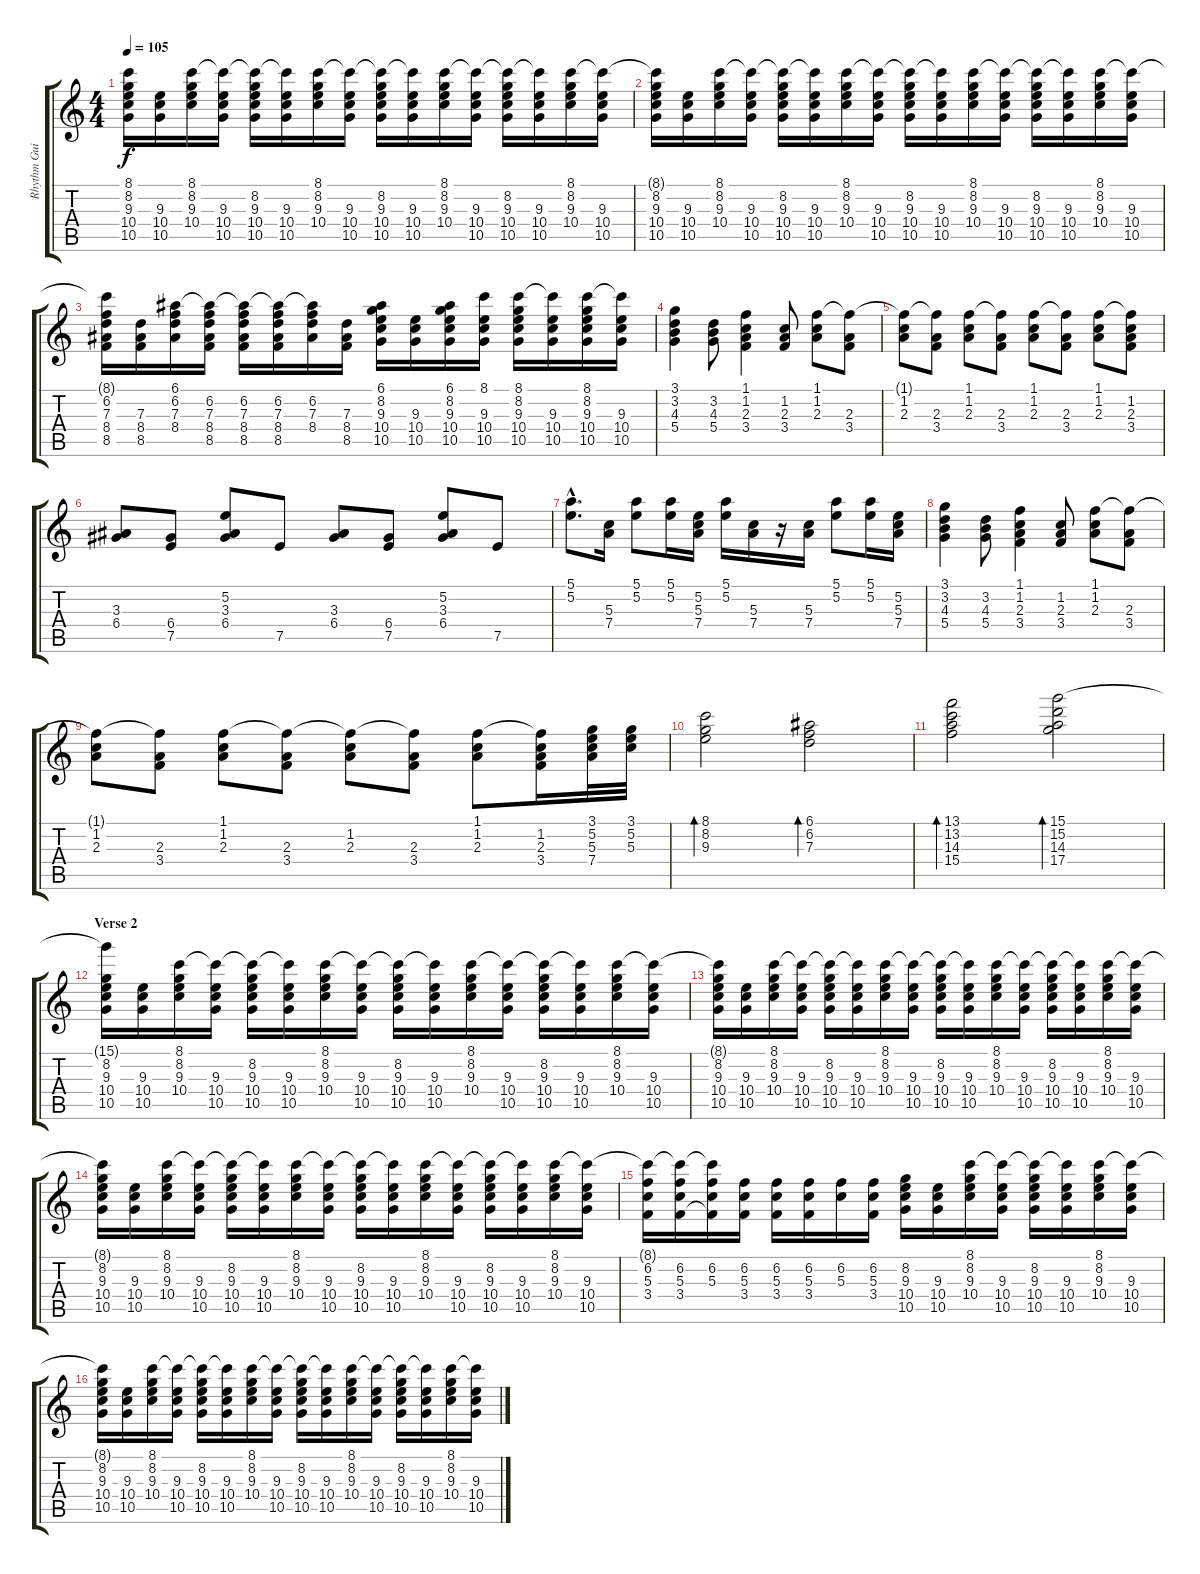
\track ("Rhythm Guitar" "Rhythm Gui") {instrument electricguitarclean}
\staff {score tabs}
\tuning (E4 B3 G3 D3 A2 E2) {hide}
\ts (4 4)
\tempo 105
\clef g2
\ks c
(8.1{t} 8.2 9.3 10.4 10.5).16{dy f} (9.3 10.4 10.5).16 (8.1 8.2 9.3 10.4).16 (8.1{t} 9.3 10.4 10.5).16 (8.1{t} 8.2 9.3 10.4 10.5).16 (8.1{t} 9.3 10.4 10.5).16 (8.1 8.2 9.3 10.4).16 (8.1{t} 9.3 10.4 10.5).16 (8.1{t} 8.2 9.3 10.4 10.5).16 (8.1{t} 9.3 10.4 10.5).16 (8.1 8.2 9.3 10.4).16 (8.1{t} 9.3 10.4 10.5).16 (8.1{t} 8.2 9.3 10.4 10.5).16 (8.1{t} 9.3 10.4 10.5).16 (8.1 8.2 9.3 10.4).16 (8.1{t} 9.3 10.4 10.5).16 |
(8.1{t} 8.2 9.3 10.4 10.5).16 (9.3 10.4 10.5).16 (8.1 8.2 9.3 10.4).16 (8.1{t} 9.3 10.4 10.5).16 (8.1{t} 8.2 9.3 10.4 10.5).16 (8.1{t} 9.3 10.4 10.5).16 (8.1 8.2 9.3 10.4).16 (8.1{t} 9.3 10.4 10.5).16 (8.1{t} 8.2 9.3 10.4 10.5).16 (8.1{t} 9.3 10.4 10.5).16 (8.1 8.2 9.3 10.4).16 (8.1{t} 9.3 10.4 10.5).16 (8.1{t} 8.2 9.3 10.4 10.5).16 (8.1{t} 9.3 10.4 10.5).16 (8.1 8.2 9.3 10.4).16 (8.1{t} 9.3 10.4 10.5).16 |
(8.1{t} 6.2 7.3 8.4 8.5).16 (7.3 8.4 8.5).16 (6.1 6.2 7.3 8.4).16 (6.1{t} 6.2 7.3 8.4 8.5).16 (6.1{t} 6.2 7.3 8.4 8.5).16 (6.1{t} 6.2 7.3 8.4 8.5).16 (6.1{t} 6.2 7.3 8.4).16 (7.3 8.4 8.5).16 (6.1 8.2 9.3 10.4 10.5).16 (9.3 10.4 10.5).16 (6.1 8.2 9.3 10.4 10.5).16 (8.1 9.3 10.4 10.5).16 (8.1 8.2 9.3 10.4 10.5).16 (8.1{t} 9.3 10.4 10.5).16 (8.1 8.2 9.3 10.4 10.5).16 (8.1{t} 9.3 10.4 10.5).16 |
(3.1 3.2 4.3 5.4).4 (3.2 4.3 5.4).8 (1.1 1.2 2.3 3.4).4 (1.2 2.3 3.4).8 (1.1 1.2 2.3).8 (1.1{t} 2.3 3.4).8 |
(1.1{t} 1.2 2.3).8 (1.1{t} 2.3 3.4).8 (1.1 1.2 2.3).8 (1.1{t} 2.3 3.4).8 (1.1 1.2 2.3).8 (1.1{t} 2.3 3.4).8 (1.1 1.2 2.3).8 (1.1{t} 1.2 2.3 3.4).8 |
(3.3 6.4).8 (6.4 7.5).8 (5.2 3.3 6.4).8 7.5.8 (3.3 6.4).8 (6.4 7.5).8 (5.2 3.3 6.4).8 7.5.8 |
(5.1{hac} 5.2{hac}).8{d} (5.3 7.4).16 (5.1 5.2).8 (5.1 5.2).16 (5.2 5.3 7.4).16 (5.1 5.2).16 (5.3 7.4).16 r.16 (5.3 7.4).16 (5.1 5.2).8 (5.1 5.2).16 (5.2 5.3 7.4).16 |
(3.1 3.2 4.3 5.4).4 (3.2 4.3 5.4).8 (1.1 1.2 2.3 3.4).4 (1.2 2.3 3.4).8 (1.1 1.2 2.3).8 (1.1{t} 2.3 3.4).8 |
(1.1{t} 1.2 2.3).8 (1.1{t} 2.3 3.4).8 (1.1 1.2 2.3).8 (1.1{t} 2.3 3.4).8 (1.1{t} 1.2 2.3).8 (1.1{t} 2.3 3.4).8 (1.1 1.2 2.3).8 (1.1{t} 1.2 2.3 3.4).16 (3.1 5.2 5.3 7.4).32 (3.1 5.2 5.3).32 |
(8.1 8.2 9.3).2{bd 60} (6.1 6.2 7.3).2{bd 60} |
(13.1 13.2 14.3 15.4).2{bd 60} (15.1 15.2 14.3 17.4).2{bd 60} |
\section ("" "Verse 2")
(15.1{t} 8.2 9.3 10.4 10.5).16{volume 8} (9.3 10.4 10.5).16 (8.1 8.2 9.3 10.4).16 (8.1{t} 9.3 10.4 10.5).16 (8.1{t} 8.2 9.3 10.4 10.5).16 (8.1{t} 9.3 10.4 10.5).16 (8.1 8.2 9.3 10.4).16 (8.1{t} 9.3 10.4 10.5).16 (8.1{t} 8.2 9.3 10.4 10.5).16 (8.1{t} 9.3 10.4 10.5).16 (8.1 8.2 9.3 10.4).16 (8.1{t} 9.3 10.4 10.5).16 (8.1{t} 8.2 9.3 10.4 10.5).16 (8.1{t} 9.3 10.4 10.5).16 (8.1 8.2 9.3 10.4).16 (8.1{t} 9.3 10.4 10.5).16 |
(8.1{t} 8.2 9.3 10.4 10.5).16 (9.3 10.4 10.5).16 (8.1 8.2 9.3 10.4).16 (8.1{t} 9.3 10.4 10.5).16 (8.1{t} 8.2 9.3 10.4 10.5).16 (8.1{t} 9.3 10.4 10.5).16 (8.1 8.2 9.3 10.4).16 (8.1{t} 9.3 10.4 10.5).16 (8.1{t} 8.2 9.3 10.4 10.5).16 (8.1{t} 9.3 10.4 10.5).16 (8.1 8.2 9.3 10.4).16 (8.1{t} 9.3 10.4 10.5).16 (8.1{t} 8.2 9.3 10.4 10.5).16 (8.1{t} 9.3 10.4 10.5).16 (8.1 8.2 9.3 10.4).16 (8.1{t} 9.3 10.4 10.5).16 |
(8.1{t} 8.2 9.3 10.4 10.5).16 (9.3 10.4 10.5).16 (8.1 8.2 9.3 10.4).16 (8.1{t} 9.3 10.4 10.5).16 (8.1{t} 8.2 9.3 10.4 10.5).16 (8.1{t} 9.3 10.4 10.5).16 (8.1 8.2 9.3 10.4).16 (8.1{t} 9.3 10.4 10.5).16 (8.1{t} 8.2 9.3 10.4 10.5).16 (8.1{t} 9.3 10.4 10.5).16 (8.1 8.2 9.3 10.4).16 (8.1{t} 9.3 10.4 10.5).16 (8.1{t} 8.2 9.3 10.4 10.5).16 (8.1{t} 9.3 10.4 10.5).16 (8.1 8.2 9.3 10.4).16 (8.1{t} 9.3 10.4 10.5).16 |
(8.1{t} 6.2 5.3 3.4).16 (8.1{t} 6.2 5.3 3.4).16 (8.1{t} 6.2 5.3 3.4{t}).16 (6.2 5.3 3.4).16 (6.2 5.3 3.4).16 (6.2 5.3 3.4).16 (6.2 5.3).16 (6.2 5.3 3.4).16 (8.2 9.3 10.4 10.5).16 (9.3 10.4 10.5).16 (8.1 8.2 9.3 10.4).16 (8.1{t} 9.3 10.4 10.5).16 (8.1{t} 8.2 9.3 10.4 10.5).16 (8.1{t} 9.3 10.4 10.5).16 (8.1 8.2 9.3 10.4).16 (8.1{t} 9.3 10.4 10.5).16 |
(8.1{t} 8.2 9.3 10.4 10.5).16 (9.3 10.4 10.5).16 (8.1 8.2 9.3 10.4).16 (8.1{t} 9.3 10.4 10.5).16 (8.1{t} 8.2 9.3 10.4 10.5).16 (8.1{t} 9.3 10.4 10.5).16 (8.1 8.2 9.3 10.4).16 (8.1{t} 9.3 10.4 10.5).16 (8.1{t} 8.2 9.3 10.4 10.5).16 (8.1{t} 9.3 10.4 10.5).16 (8.1 8.2 9.3 10.4).16 (8.1{t} 9.3 10.4 10.5).16 (8.1{t} 8.2 9.3 10.4 10.5).16 (8.1{t} 9.3 10.4 10.5).16 (8.1 8.2 9.3 10.4).16 (8.1{t} 9.3 10.4 10.5).16
